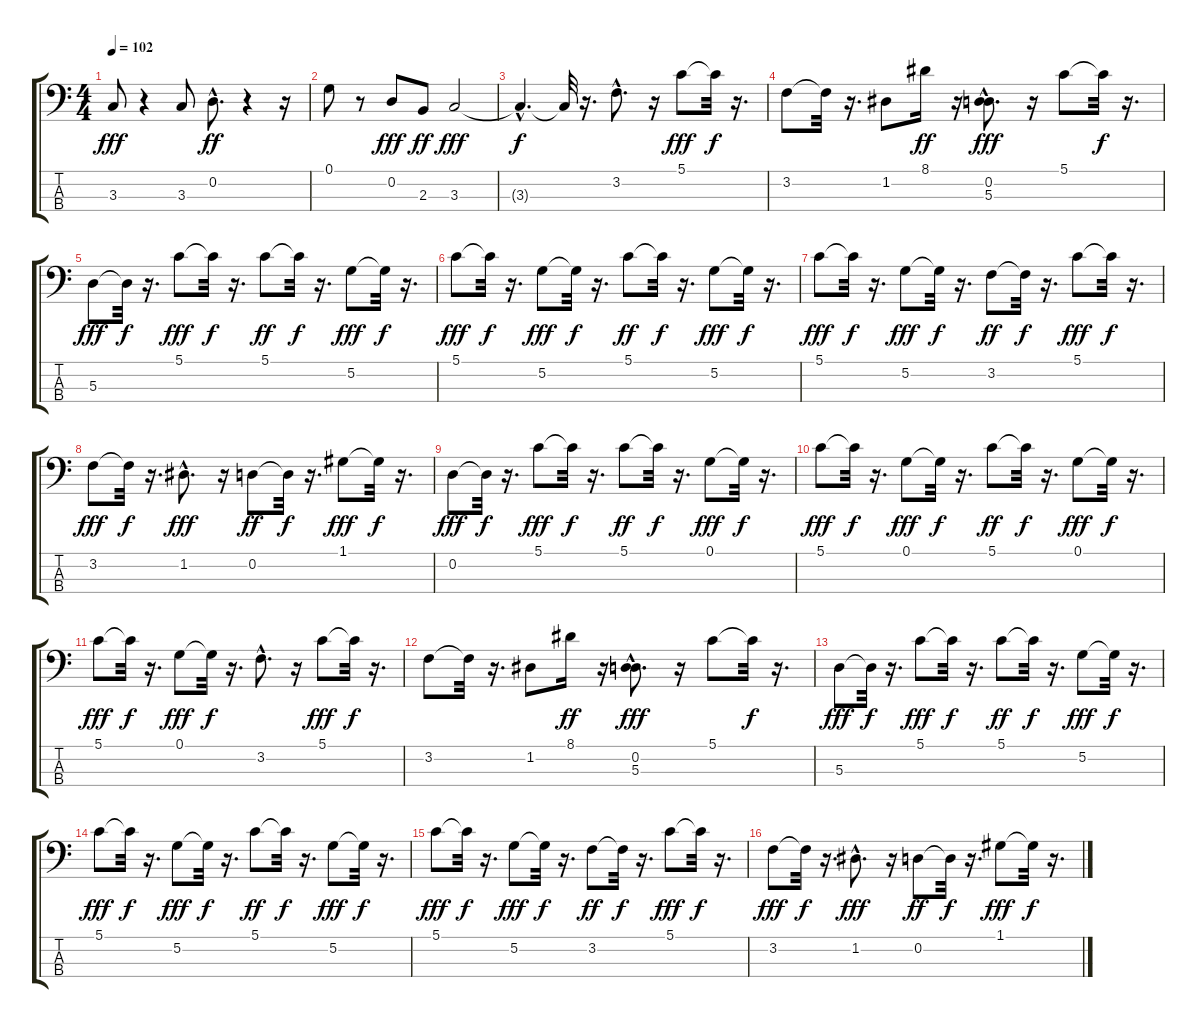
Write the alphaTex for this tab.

\track "" {instrument electricbassfinger}
\staff {score tabs}
\tuning (G2 D2 A1 E1) {hide}
\ts (4 4)
\tempo 102
\clef f4
\ks c
3.3.8{dy fff} r.4 3.3.8 0.2{hac}.8{d dy ff} r.4 r.16 |
0.1.8 r.8 0.2.8{dy fff} 2.3.8{dy ff} 3.3.2{dy fff} |
3.3{hac t}.4{d dy f} 3.3{t}.32 r.16{d} 3.2{hac}.8{d} r.16 5.1.8{dy fff} 5.1{t}.32{dy f} r.16{d} |
3.2.8 3.2{t}.32 r.16{d} 1.2.8 8.1.16{dy ff} r.16 (0.2{hac} 5.3{hac}).8{d dy fff} r.16 5.1.8 5.1{t}.32{dy f} r.16{d} |
5.3.8{dy fff} 5.3{t}.32{dy f} r.16{d} 5.1.8{dy fff} 5.1{t}.32{dy f} r.16{d} 5.1.8{dy ff} 5.1{t}.32{dy f} r.16{d} 5.2.8{dy fff} 5.2{t}.32{dy f} r.16{d} |
5.1.8{dy fff} 5.1{t}.32{dy f} r.16{d} 5.2.8{dy fff} 5.2{t}.32{dy f} r.16{d} 5.1.8{dy ff} 5.1{t}.32{dy f} r.16{d} 5.2.8{dy fff} 5.2{t}.32{dy f} r.16{d} |
5.1.8{dy fff} 5.1{t}.32{dy f} r.16{d} 5.2.8{dy fff} 5.2{t}.32{dy f} r.16{d} 3.2.8{dy ff} 3.2{t}.32{dy f} r.16{d} 5.1.8{dy fff} 5.1{t}.32{dy f} r.16{d} |
3.2.8{dy fff} 3.2{t}.32{dy f} r.16{d} 1.2{hac}.8{d dy fff} r.16 0.2.8{dy ff} 0.2{t}.32{dy f} r.16{d} 1.1.8{dy fff} 1.1{t}.32{dy f} r.16{d} |
0.2.8{dy fff} 0.2{t}.32{dy f} r.16{d} 5.1.8{dy fff} 5.1{t}.32{dy f} r.16{d} 5.1.8{dy ff} 5.1{t}.32{dy f} r.16{d} 0.1.8{dy fff} 0.1{t}.32{dy f} r.16{d} |
5.1.8{dy fff} 5.1{t}.32{dy f} r.16{d} 0.1.8{dy fff} 0.1{t}.32{dy f} r.16{d} 5.1.8{dy ff} 5.1{t}.32{dy f} r.16{d} 0.1.8{dy fff} 0.1{t}.32{dy f} r.16{d} |
5.1.8{dy fff} 5.1{t}.32{dy f} r.16{d} 0.1.8{dy fff} 0.1{t}.32{dy f} r.16{d} 3.2{hac}.8{d} r.16 5.1.8{dy fff} 5.1{t}.32{dy f} r.16{d} |
3.2.8 3.2{t}.32 r.16{d} 1.2.8 8.1.16{dy ff} r.16 (0.2{hac} 5.3{hac}).8{d dy fff} r.16 5.1.8 5.1{t}.32{dy f} r.16{d} |
5.3.8{dy fff} 5.3{t}.32{dy f} r.16{d} 5.1.8{dy fff} 5.1{t}.32{dy f} r.16{d} 5.1.8{dy ff} 5.1{t}.32{dy f} r.16{d} 5.2.8{dy fff} 5.2{t}.32{dy f} r.16{d} |
5.1.8{dy fff} 5.1{t}.32{dy f} r.16{d} 5.2.8{dy fff} 5.2{t}.32{dy f} r.16{d} 5.1.8{dy ff} 5.1{t}.32{dy f} r.16{d} 5.2.8{dy fff} 5.2{t}.32{dy f} r.16{d} |
5.1.8{dy fff} 5.1{t}.32{dy f} r.16{d} 5.2.8{dy fff} 5.2{t}.32{dy f} r.16{d} 3.2.8{dy ff} 3.2{t}.32{dy f} r.16{d} 5.1.8{dy fff} 5.1{t}.32{dy f} r.16{d} |
3.2.8{dy fff} 3.2{t}.32{dy f} r.16{d} 1.2{hac}.8{d dy fff} r.16 0.2.8{dy ff} 0.2{t}.32{dy f} r.16{d} 1.1.8{dy fff} 1.1{t}.32{dy f} r.16{d}
